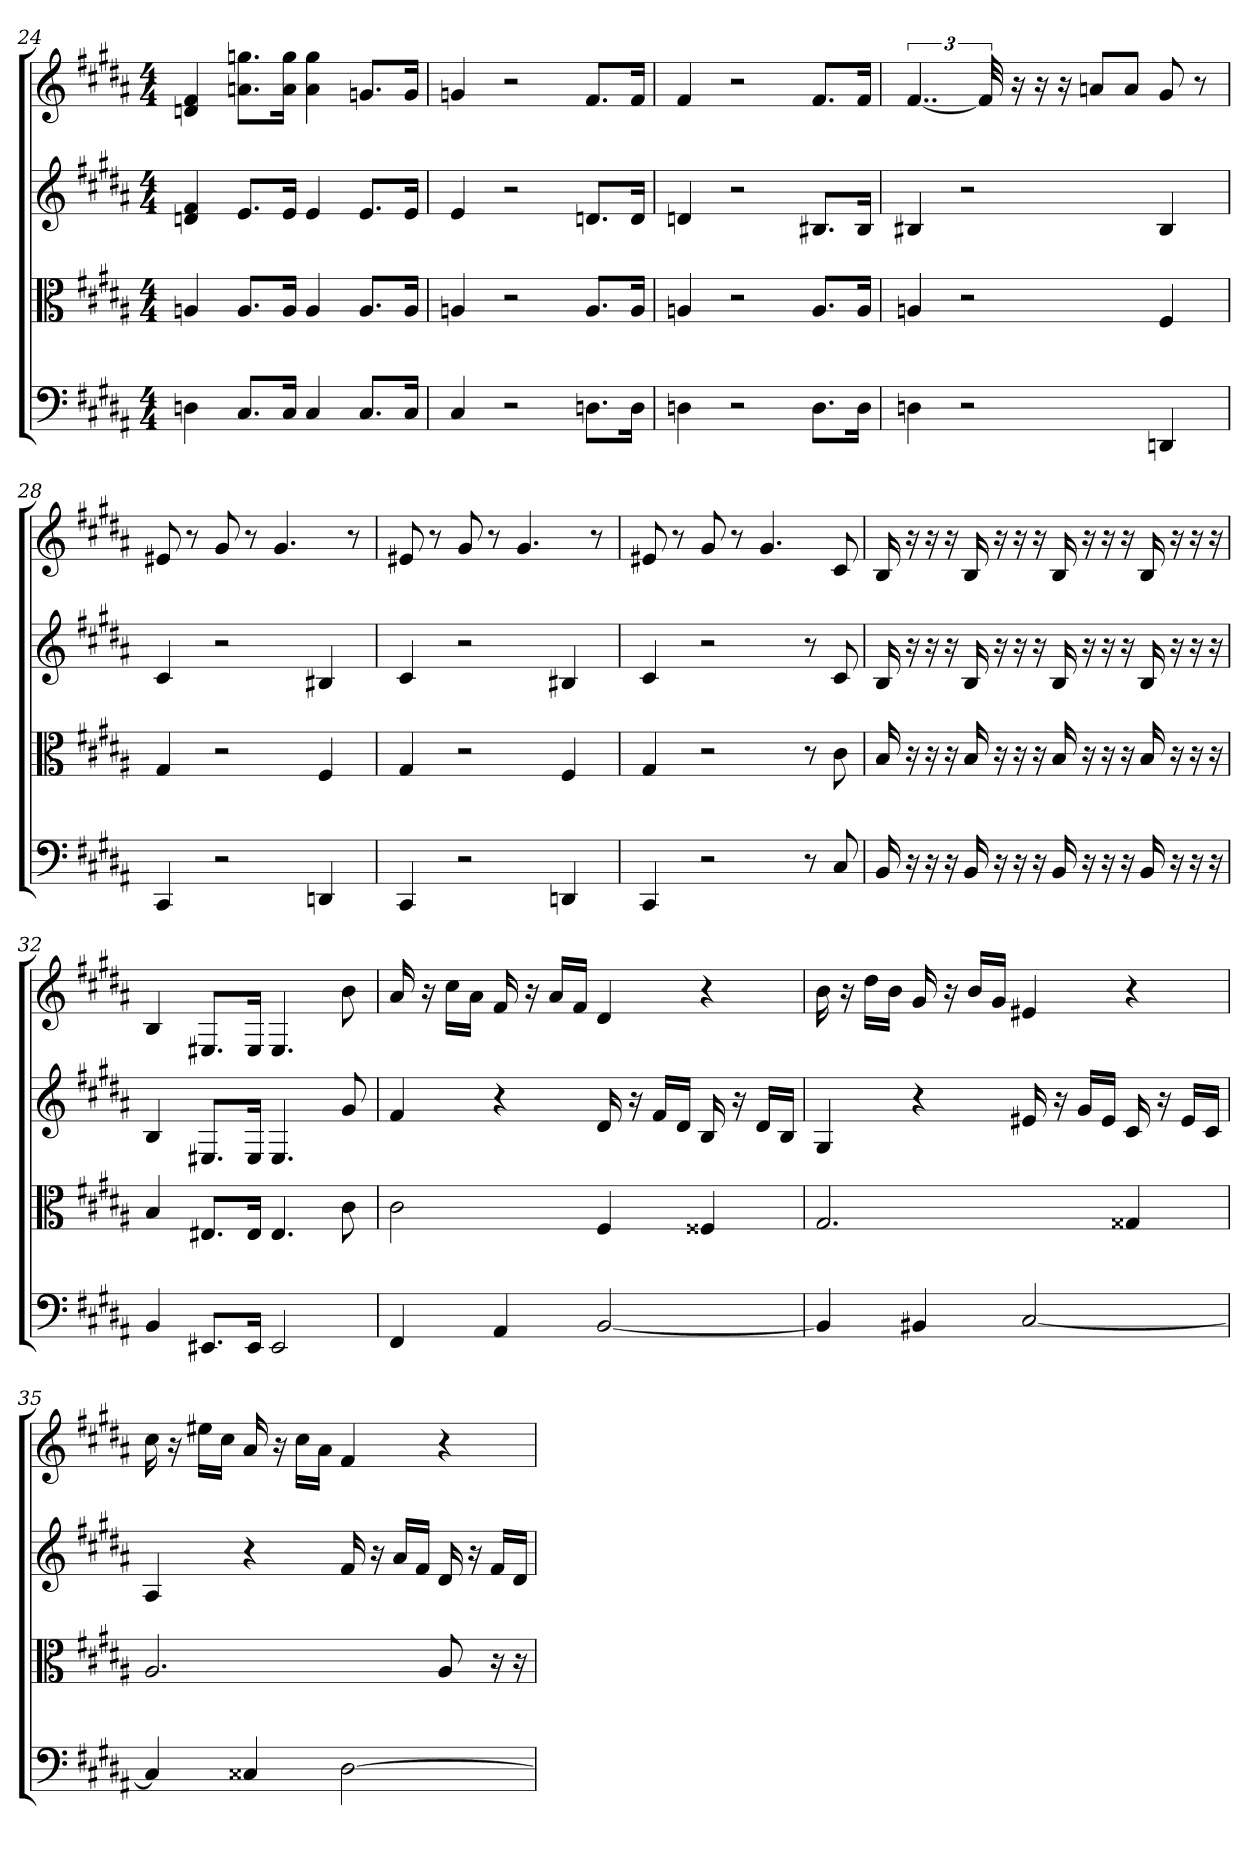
**kern	**kern	**kern	**kern
*part4	*part3	*part2	*part1
*staff4	*staff3	*staff2	*staff1
*clefF4	*clefC3	*clefG2	*clefG2
*k[f#c#g#d#a#]	*k[f#c#g#d#a#]	*k[f#c#g#d#a#]	*k[f#c#g#d#a#]
*B:	*B:	*B:	*B:
*M4/4	*M4/4	*M4/4	*M4/4
=24	=24	=24	=24
4Dn	4An	4dn 4f#	4dn 4f#
8.C#/L	8.A/L	8.e/L	8.an\ 8.ggn\L
16C#/Jk	16A/Jk	16e/Jk	16a\ 16gg\Jk
4C#	4A	4e	4a 4gg
8.C#/L	8.A/L	8.e/L	8.gn/L
16C#/Jk	16A/Jk	16e/Jk	16g/Jk
=25	=25	=25	=25
4C#	4An	4e	4gn
2r	2r	2r	2r
8.Dn\L	8.A/L	8.dn/L	8.f#/L
16D\Jk	16A/Jk	16d/Jk	16f#/Jk
=26	=26	=26	=26
4Dn	4An	4dn	4f#
2r	2r	2r	2r
8.D\L	8.A/L	8.B#X/L	8.f#/L
16D\Jk	16A/Jk	16B#/Jk	16f#/Jk
=27	=27	=27	=27
4Dn	4An	4B#X	[6..f#
2r	2r	2r	.
.	.	.	48f#]
.	.	.	16r
.	.	.	16r
.	.	.	16r
.	.	.	8an/L
.	.	.	8a/J
4DDn	4F#	4B#	8g#
.	.	.	8r
=28	=28	=28	=28
4CC#	4G#	4c#	8e#X
.	.	.	8r
2r	2r	2r	8g#
.	.	.	8r
.	.	.	4.g#
4DDn	4F#	4B#X	.
.	.	.	8r
=29	=29	=29	=29
4CC#	4G#	4c#	8e#X
.	.	.	8r
2r	2r	2r	8g#
.	.	.	8r
.	.	.	4.g#
4DDn	4F#	4B#X	.
.	.	.	8r
=30	=30	=30	=30
4CC#	4G#	4c#	8e#X
.	.	.	8r
2r	2r	2r	8g#
.	.	.	8r
.	.	.	4.g#
8r	8r	8r	.
8C#	8c#	8c#	8c#
=31	=31	=31	=31
16BB	16B	16B	16B
16r	16r	16r	16r
16r	16r	16r	16r
16r	16r	16r	16r
16BB	16B	16B	16B
16r	16r	16r	16r
16r	16r	16r	16r
16r	16r	16r	16r
16BB	16B	16B	16B
16r	16r	16r	16r
16r	16r	16r	16r
16r	16r	16r	16r
16BB	16B	16B	16B
16r	16r	16r	16r
16r	16r	16r	16r
16r	16r	16r	16r
=32	=32	=32	=32
4BB	4B	4B	4B
8.EE#X/L	8.E#X/L	8.E#X/L	8.E#X/L
16EE#/Jk	16E#/Jk	16E#/Jk	16E#/Jk
2EE#	4.E#	4.E#	4.E#
.	8c#	8g#	8b
=33	=33	=33	=33
4FF#	2c#	4f#	16a#
.	.	.	16r
.	.	.	16cc#\LL
.	.	.	16a#\JJ
4AA#	.	4r	16f#
.	.	.	16r
.	.	.	16a#/LL
.	.	.	16f#/JJ
[2BB	4F#	16d#	4d#
.	.	16r	.
.	.	16f#/LL	.
.	.	16d#/JJ	.
.	4F##X	16B	4r
.	.	16r	.
.	.	16d#/LL	.
.	.	16B/JJ	.
=34	=34	=34	=34
4BB]	2.G#	4G#	16b
.	.	.	16r
.	.	.	16dd#\LL
.	.	.	16b\JJ
4BB#X	.	4r	16g#
.	.	.	16r
.	.	.	16b/LL
.	.	.	16g#/JJ
[2C#	.	16e#X	4e#X
.	.	16r	.
.	.	16g#/LL	.
.	.	16e#/JJ	.
.	4G##X	16c#	4r
.	.	16r	.
.	.	16e#/LL	.
.	.	16c#/JJ	.
=35	=35	=35	=35
4C#]	2.A#	4A#	16cc#
.	.	.	16r
.	.	.	16ee#X\LL
.	.	.	16cc#\JJ
4C##X	.	4r	16a#
.	.	.	16r
.	.	.	16cc#\LL
.	.	.	16a#\JJ
[2D#	.	16f#	4f#
.	.	16r	.
.	.	16a#/LL	.
.	.	16f#/JJ	.
.	8A#	16d#	4r
.	.	16r	.
.	16r	16f#/LL	.
.	16r	16d#/JJ	.
=	=	=	=
*-	*-	*-	*-
